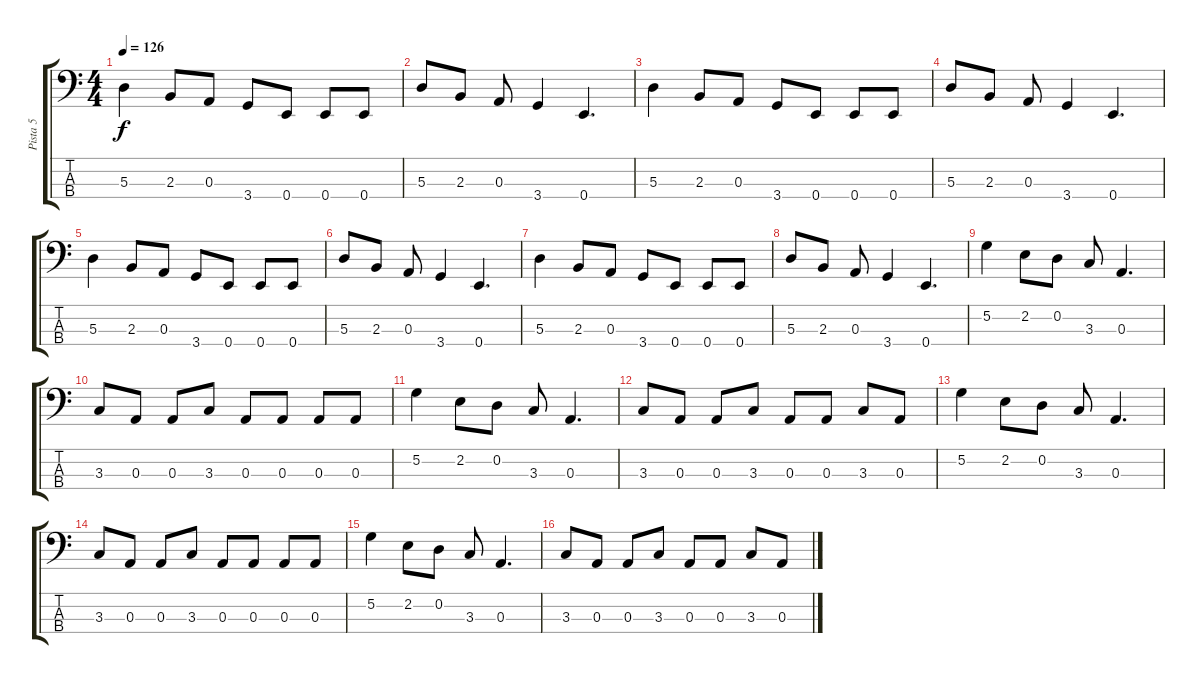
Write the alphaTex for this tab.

\track ("Pista 5" "Pista 5") {instrument electricbassfinger}
\staff {score tabs}
\tuning (G2 D2 A1 E1) {hide}
\ts (4 4)
\tempo 126
\clef f4
\ks c
5.3.4{dy f} 2.3.8 0.3.8 3.4.8 0.4.8 0.4.8 0.4.8 |
5.3.8 2.3.8 0.3.8 3.4.4 0.4.4{d} |
5.3.4 2.3.8 0.3.8 3.4.8 0.4.8 0.4.8 0.4.8 |
5.3.8 2.3.8 0.3.8 3.4.4 0.4.4{d} |
5.3.4 2.3.8 0.3.8 3.4.8 0.4.8 0.4.8 0.4.8 |
5.3.8 2.3.8 0.3.8 3.4.4 0.4.4{d} |
5.3.4 2.3.8 0.3.8 3.4.8 0.4.8 0.4.8 0.4.8 |
5.3.8 2.3.8 0.3.8 3.4.4 0.4.4{d} |
5.2.4 2.2.8 0.2.8 3.3.8 0.3.4{d} |
3.3.8 0.3.8 0.3.8 3.3.8 0.3.8 0.3.8 0.3.8 0.3.8 |
5.2.4 2.2.8 0.2.8 3.3.8 0.3.4{d} |
3.3.8 0.3.8 0.3.8 3.3.8 0.3.8 0.3.8 3.3.8 0.3.8 |
5.2.4 2.2.8 0.2.8 3.3.8 0.3.4{d} |
3.3.8 0.3.8 0.3.8 3.3.8 0.3.8 0.3.8 0.3.8 0.3.8 |
5.2.4 2.2.8 0.2.8 3.3.8 0.3.4{d} |
3.3.8 0.3.8 0.3.8 3.3.8 0.3.8 0.3.8 3.3.8 0.3.8
